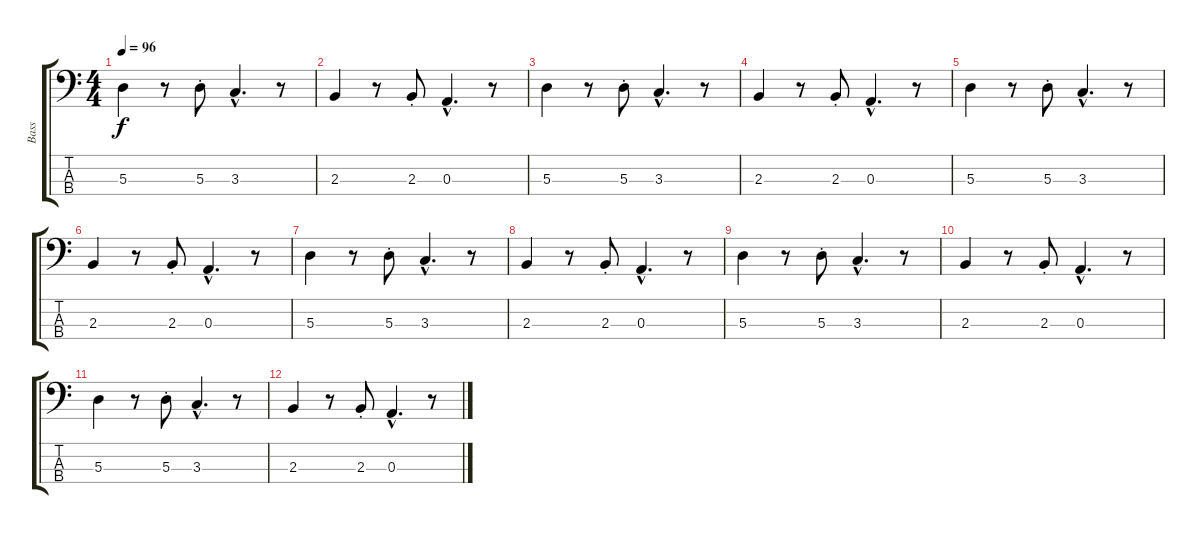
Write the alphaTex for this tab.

\track ("Bass" "Bass") {instrument electricbassfinger}
\staff {score tabs}
\tuning (G2 D2 A1 E1) {hide}
\ts (4 4)
\tempo 96
\clef f4
\ks c
5.3.4{dy f} r.8 5.3{st}.8 3.3{hac}.4{d} r.8 |
2.3.4 r.8 2.3{st}.8 0.3{hac}.4{d} r.8 |
5.3.4 r.8 5.3{st}.8 3.3{hac}.4{d} r.8 |
2.3.4 r.8 2.3{st}.8 0.3{hac}.4{d} r.8 |
5.3.4 r.8 5.3{st}.8 3.3{hac}.4{d} r.8 |
2.3.4 r.8 2.3{st}.8 0.3{hac}.4{d} r.8 |
5.3.4 r.8 5.3{st}.8 3.3{hac}.4{d} r.8 |
2.3.4 r.8 2.3{st}.8 0.3{hac}.4{d} r.8 |
5.3.4 r.8 5.3{st}.8 3.3{hac}.4{d} r.8 |
2.3.4 r.8 2.3{st}.8 0.3{hac}.4{d} r.8 |
5.3.4 r.8 5.3{st}.8 3.3{hac}.4{d} r.8 |
2.3.4 r.8 2.3{st}.8 0.3{hac}.4{d} r.8
